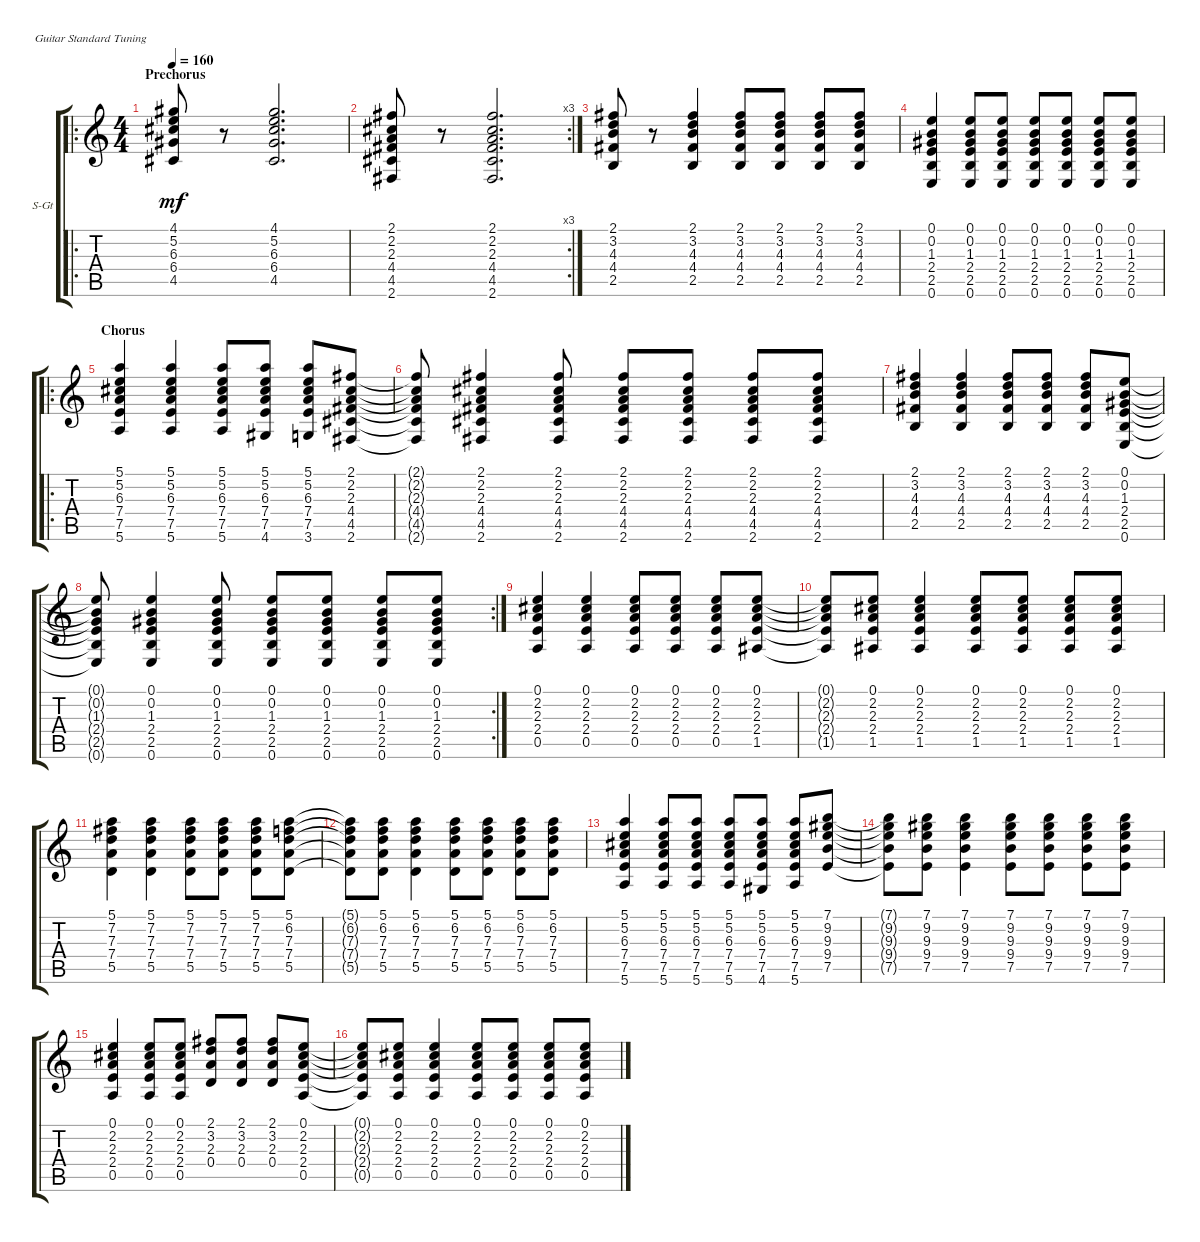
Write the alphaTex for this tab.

\defaultSystemsLayout 4
\bracketExtendMode groupsimilarinstruments
\firstSystemTrackNameOrientation horizontal
\otherSystemsTrackNameOrientation horizontal
\track ("Steel Guitar" "S-Gt") {instrument acousticguitarsteel}
\staff {score tabs}
\tuning (E4 B3 G3 D3 A2 E2)
\ro
\ts (4 4)
\section ("" "Prechorus")
\tempo 160
\clef g2
\ks c
(4.5 6.4 6.3 5.2 4.1).8{dy mf} r.8 (4.5 4.1 5.2 6.3 6.4).2{d} |
\rc 3
(2.6 2.1 2.2 2.3 4.4 4.5).8 r.8 (2.6 4.5 4.4 2.3 2.2 2.1).2{d} |
(2.5 4.4 4.3 3.2 2.1).8 r.8 (2.5 4.4 4.3 3.2 2.1).4 (2.5 4.4 4.3 3.2 2.1).8 (2.5 4.4 4.3 3.2 2.1).8 (2.5 4.4 4.3 3.2 2.1).8 (2.5 4.4 4.3 3.2 2.1).8 |
(0.6 2.5 2.4 1.3 0.2 0.1).4 (0.6 2.5 2.4 1.3 0.2 0.1).8 (0.6 2.5 2.4 1.3 0.2 0.1).8 (0.6 2.5 2.4 1.3 0.2 0.1).8 (0.6 2.5 2.4 1.3 0.2 0.1).8 (0.6 2.5 2.4 1.3 0.2 0.1).8 (2.4 2.5 0.6 1.3 0.2 0.1).8 |
\ro
\section ("" "Chorus")
(5.6 7.5 7.4 6.3 5.2 5.1).4 (5.6 7.5 7.4 6.3 5.2 5.1).4 (5.6 5.1 5.2 6.3 7.4 7.5).8 (4.6 5.1 5.2 6.3 7.4 7.5).8 (3.6 5.1 5.2 6.3 7.4 7.5).8 (2.6 4.5 4.4 2.3 2.2 2.1).8 |
(2.6{t} 4.5{t} 4.4{t} 2.3{t} 2.2{t} 2.1{t}).8 (2.6 4.5 4.4 2.3 2.2 2.1).4 (2.6 4.5 4.4 2.3 2.2 2.1).8 (2.6 4.5 4.4 2.3 2.2 2.1).8 (2.6 4.5 4.4 2.3 2.2 2.1).8 (2.6 4.5 4.4 2.3 2.2 2.1).8 (2.6 4.5 4.4 2.3 2.2 2.1).8 |
(2.5 4.4 4.3 3.2 2.1).4 (2.5 4.4 4.3 3.2 2.1).4 (2.5 4.4 4.3 3.2 2.1).8 (2.5 4.4 4.3 3.2 2.1).8 (2.5 4.4 4.3 3.2 2.1).8 (0.6 2.5 2.4 1.3 0.2 0.1).8 |
\rc 2
(0.6{t} 2.5{t} 2.4{t} 1.3{t} 0.2{t} 0.1{t}).8 (0.1 0.6 0.2 1.3 2.4 2.5).4 (0.6 0.1 0.2 1.3 2.4 2.5).8 (0.6 0.1 0.2 1.3 2.4 2.5).8 (0.6 0.1 0.2 1.3 2.4 2.5).8 (0.6 0.1 0.2 1.3 2.4 2.5).8 (0.6 0.1 0.2 1.3 2.4 2.5).8 |
(0.5 0.1 2.2 2.3 2.4).4 (0.5 0.1 2.2 2.3 2.4).4 (0.5 0.1 2.2 2.3 2.4).8 (0.5 0.1 2.2 2.3 2.4).8 (0.5 0.1 2.2 2.3 2.4).8 (1.5 0.1 2.2 2.3 2.4).8 |
(1.5{t} 0.1{t} 2.2{t} 2.3{t} 2.4{t}).8 (1.5 0.1 2.2 2.3 2.4).8 (1.5 0.1 2.2 2.3 2.4).4 (1.5 0.1 2.2 2.3 2.4).8 (1.5 0.1 2.2 2.3 2.4).8 (1.5 0.1 2.2 2.3 2.4).8 (1.5 2.4 2.3 2.2 0.1).8 |
(5.5 5.1 7.2 7.3 7.4).4 (5.5 5.1 7.2 7.3 7.4).4 (5.5 5.1 7.2 7.3 7.4).8 (5.5 5.1 7.2 7.3 7.4).8 (5.5 5.1 7.2 7.3 7.4).8 (5.5 7.4 7.3 6.2 5.1).8 |
(5.5{t} 7.4{t} 7.3{t} 6.2{t} 5.1{t}).8 (5.5 7.4 7.3 6.2 5.1).8 (5.5 7.4 7.3 6.2 5.1).4 (5.5 7.4 7.3 6.2 5.1).8 (5.5 7.4 7.3 6.2 5.1).8 (5.5 7.4 7.3 6.2 5.1).8 (5.5 7.4 7.3 6.2 5.1).8 |
(5.6 5.1 5.2 6.3 7.4 7.5).4 (5.6 5.1 5.2 6.3 7.4 7.5).8 (5.6 5.1 5.2 6.3 7.4 7.5).8 (5.6 5.1 5.2 6.3 7.4 7.5).8 (4.6 5.1 5.2 6.3 7.4 7.5).8 (5.6 5.1 5.2 6.3 7.4 7.5).8 (7.5 9.4 9.3 9.2 7.1).8 |
(7.1{t} 9.2{t} 9.3{t} 9.4{t} 7.5{t}).8 (7.5 9.4 9.3 9.2 7.1).8 (7.5 9.4 9.3 9.2 7.1).4 (7.5 9.4 9.3 9.2 7.1).8 (7.5 9.4 9.3 9.2 7.1).8 (7.5 9.4 9.3 9.2 7.1).8 (7.5 9.4 9.3 9.2 7.1).8 |
(0.5 0.1 2.2 2.3 2.4).4 (0.5 2.2 2.3 2.4 0.1).8 (0.5 2.4 2.3 2.2 0.1).8 (0.4 2.1 3.2 2.3).8 (0.4 2.3 3.2 2.1).8 (0.4 2.1 3.2 2.3).8 (0.5 2.4 2.3 2.2 0.1).8 |
(0.5{t} 2.4{t} 2.3{t} 2.2{t} 0.1{t}).8 (0.1 2.2 2.3 2.4 0.5).8 (0.1 2.2 2.3 2.4 0.5).4 (0.1 2.2 2.3 2.4 0.5).8 (0.1 2.2 2.3 2.4 0.5).8 (0.1 2.2 2.3 2.4 0.5).8 (0.1 2.2 2.3 2.4 0.5).8
